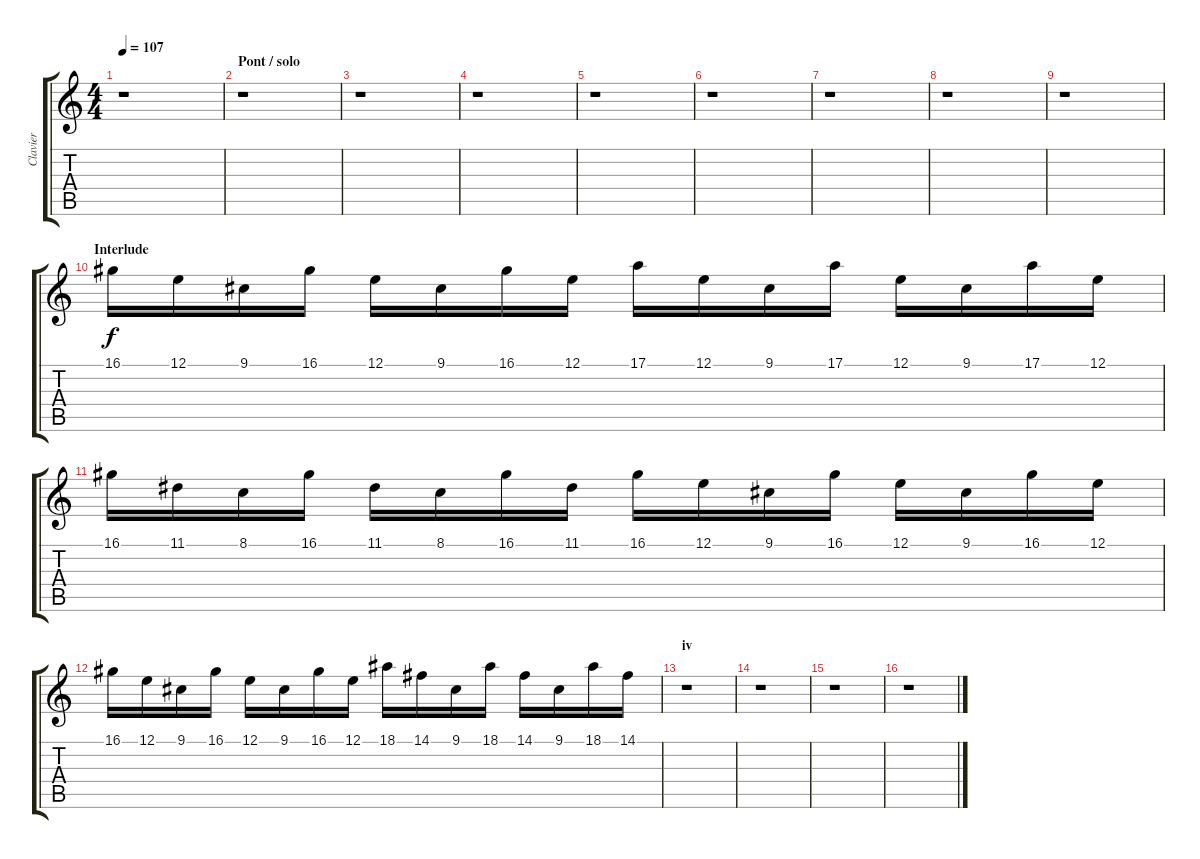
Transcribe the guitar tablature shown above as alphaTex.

\track ("Clavier" "Clavier") {instrument electricpiano2}
\staff {score tabs}
\tuning (E4 B3 G3 D3 A2 E2) {hide}
\ts (4 4)
\tempo 107
\clef g2
\ks c
r.1{dy f} |
\section ("" "Pont / solo")
r.1 |
r.1 |
r.1 |
r.1 |
r.1 |
r.1 |
r.1 |
r.1 |
\section ("" "Interlude")
16.1.16 12.1.16 9.1.16 16.1.16 12.1.16 9.1.16 16.1.16 12.1.16 17.1.16 12.1.16 9.1.16 17.1.16 12.1.16 9.1.16 17.1.16 12.1.16 |
16.1.16 11.1.16 8.1.16 16.1.16 11.1.16 8.1.16 16.1.16 11.1.16 16.1.16 12.1.16 9.1.16 16.1.16 12.1.16 9.1.16 16.1.16 12.1.16 |
16.1.16 12.1.16 9.1.16 16.1.16 12.1.16 9.1.16 16.1.16 12.1.16 18.1.16 14.1.16 9.1.16 18.1.16 14.1.16 9.1.16 18.1.16 14.1.16 |
\section ("" "iv")
r.1 |
r.1 |
r.1 |
r.1
